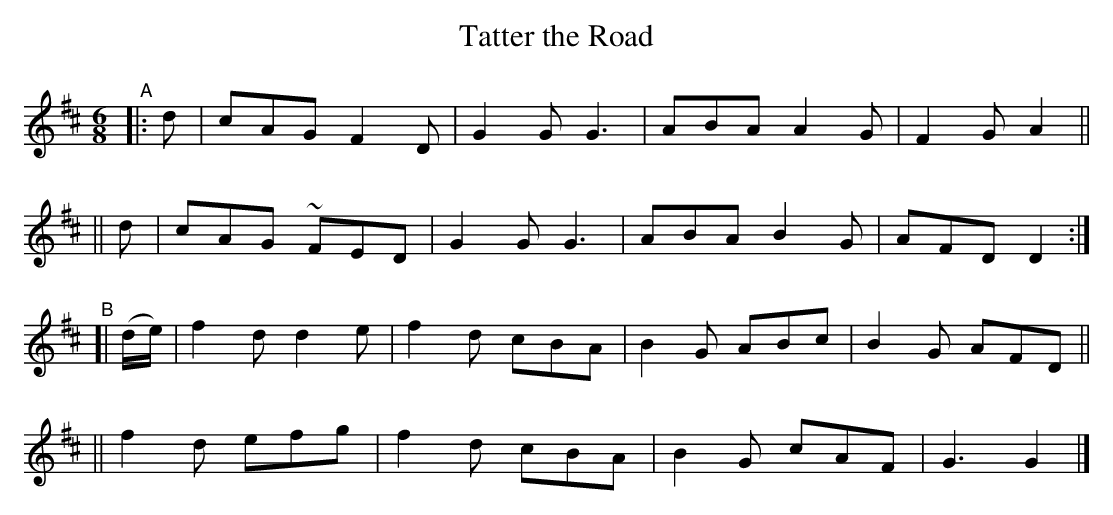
X:1
T: Tatter the Road
M: 6/8
L: 1/8
K: D	% and G
"^A"\
|: d | cAG  F2D | G2G G3 | ABA A2G | F2G A2 ||
|| d | cAG ~FED | G2G G3 | ABA B2G | AFD D2 :|
K:^f=c
"^B"[| (d/e/) \
|  f2d d2e | f2d cBA | B2G ABc | B2G AFD ||
|| f2d efg | f2d cBA | B2G cAF | G3  G2  |]
